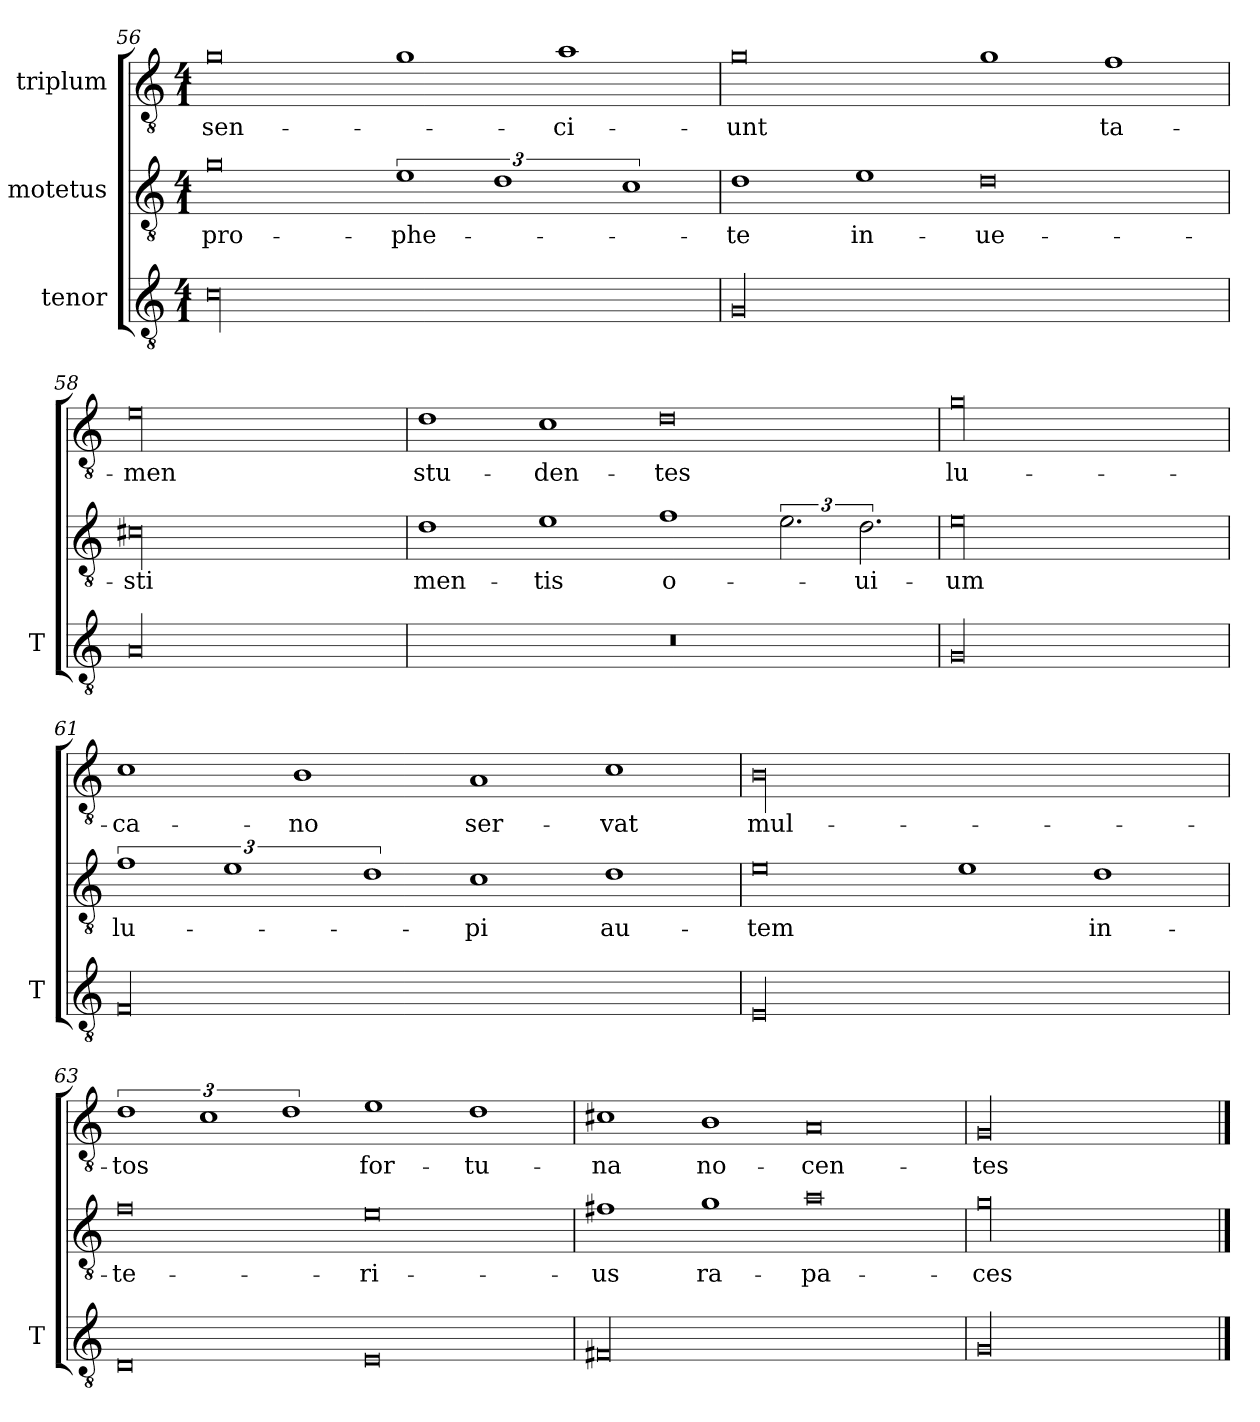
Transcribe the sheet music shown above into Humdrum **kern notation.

**kern	**kern	**text	**kern	**text
*part3	*part2	*part2	*part1	*part1
*staff3	*staff2	*staff2	*staff1	*staff1
*I"tenor	*I"motetus	*	*I"triplum	*
*I'T	*	*	*	*
!!LO:LB:g=z
*clefGv2	*clefGv2	*	*clefGv2	*
*k[]	*k[]	*	*k[]	*
*C:	*C:	*	*C:	*
*M4/1	*M4/1	*	*M4/1	*
=56	=56	=56	=56	=56
00c\	0g\	pro-	0g\	sen-
.	3%2e\	-phe-	1g\	.
.	3%2d\	.	.	.
.	.	.	1a\	-ci-
.	3%2c\	.	.	.
=57	=57	=57	=57	=57
00G/	1d\	-te	0g\	-unt
.	1e\	in-	.	.
.	0d\	ue-	1g\	.
.	.	.	1f\	ta-
=58	=58	=58	=58	=58
00A/	00c#X\	-sti	00e\	-men
=59	=59	=59	=59	=59
00r	1d\	men-	1d\	stu-
.	1e\	-tis	1c\	-den-
.	1f\	o-	0d\	-tes
.	3.e\	.	.	.
.	3.d\	-ui-	.	.
=60	=60	=60	=60	=60
00G/	00e\	-um	00g\	lu-
!!LO:LB:g=z
=61	=61	=61	=61	=61
00F/	3%2f\	lu-	1c\	-ca-
.	3%2e\	.	.	.
.	.	.	1B\	-no
.	3%2d\	.	.	.
.	1c\	-pi	1A/	ser-
.	1d\	au-	1c\	-vat
=62	=62	=62	=62	=62
00E/	0e\	-tem	00B\	mul-
.	1e\	.	.	.
.	1d\	in-	.	.
=63	=63	=63	=63	=63
0D/	0f\	-te-	3%2d\	-tos
.	.	.	3%2c\	.
.	.	.	3%2d\	.
0E/	0e\	-ri-	1e\	for-
.	.	.	1d\	-tu-
=64	=64	=64	=64	=64
00F#X/	1f#Xi\	-us	1c#X\	-na
.	1g\	ra-	1B\	no-
.	0a\	-pa-	0A/	-cen-
=65	=65	=65	=65	=65
00G/	00g\	-ces	00G/	-tes
==	==	==	==	==
*-	*-	*-	*-	*-
